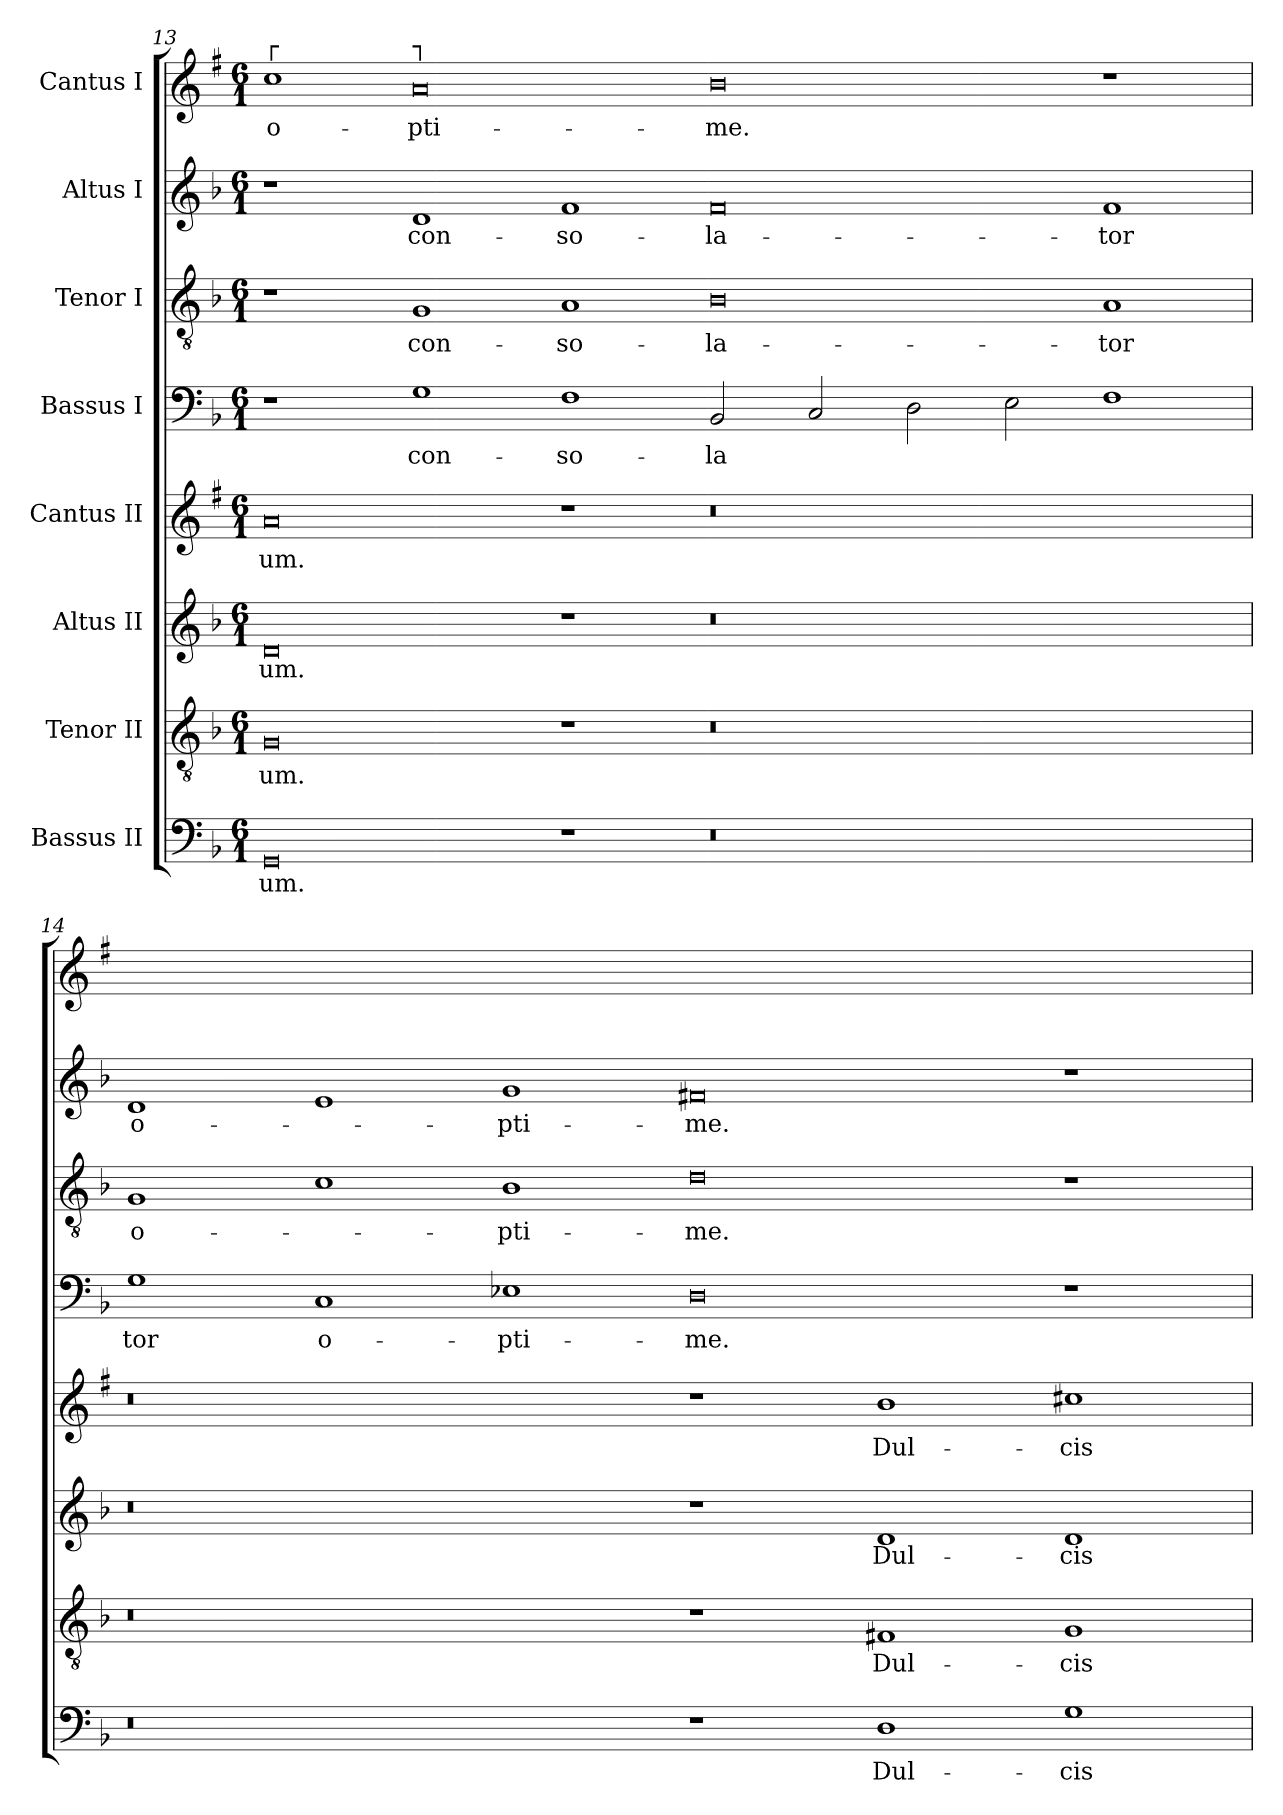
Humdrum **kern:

**kern	**text	**kern	**text	**kern	**text	**kern	**text	**kern	**text	**kern	**text	**kern	**text	**kern	**text
*part8	*part8	*part7	*part7	*part6	*part6	*part5	*part5	*part4	*part4	*part3	*part3	*part2	*part2	*part1	*part1
*staff8	*staff8	*staff7	*staff7	*staff6	*staff6	*staff5	*staff5	*staff4	*staff4	*staff3	*staff3	*staff2	*staff2	*staff1	*staff1
*I"Bassus II	*	*I"Tenor II	*	*I"Altus II	*	*I"Cantus II	*	*I"Bassus I	*	*I"Tenor I	*	*I"Altus I	*	*I"Cantus I	*
!!LO:LB:g=z
*clefF4	*	*clefGv2	*	*clefG2	*	*clefG2	*	*clefF4	*	*clefGv2	*	*clefG2	*	*clefG2	*
*	*	*	*	*	*	*ITrd1c2	*	*	*	*	*	*	*	*ITrd1c2	*
*k[b-]	*	*k[b-]	*	*k[b-]	*	*k[b-]	*	*k[b-]	*	*k[b-]	*	*k[b-]	*	*k[b-]	*
*F:	*	*F:	*	*F:	*	*F:	*	*F:	*	*F:	*	*F:	*	*F:	*
*M6/1	*	*M6/1	*	*M6/1	*	*M6/1	*	*M6/1	*	*M6/1	*	*M6/1	*	*M6/1	*
=13	=13	=13	=13	=13	=13	=13	=13	=13	=13	=13	=13	=13	=13	=13	=13
!	!	!	!	!	!	!	!	!	!	!	!	!	!	!LO:TX:a:t=┌	!
!	!LO:LY:b	!	!LO:LY:b	!	!LO:LY:b	!	!LO:LY:b	!	!	!	!	!	!	!	!LO:LY:b
0GG	-um.	0G	-um.	0d	-um.	0g	-um.	1r	.	1r	.	1r	.	1b-	o-
!	!	!	!	!	!	!	!	!	!	!	!	!	!	!LO:TX:a:t=┐	!
!	!	!	!	!	!	!	!	!	!LO:LY:b	!	!LO:LY:b	!	!LO:LY:b	!	!LO:LY:b
.	.	.	.	.	.	.	.	1G	con-	1G	con-	1d	con-	0g	-pti-
!	!	!	!	!	!	!	!	!	!LO:LY:b	!	!LO:LY:b	!	!LO:LY:b	!	!
1r	.	1r	.	1r	.	1r	.	1F	-so-	1A	-so-	1f	-so-	.	.
!	!	!	!	!	!	!	!	!	!LO:LY:b	!	!LO:LY:b	!	!LO:LY:b	!	!LO:LY:b
0.r	.	0.r	.	0.r	.	0.r	.	2BB-	-la	0B-	-la-	0f	-la-	0a	-me.
.	.	.	.	.	.	.	.	2C	.	.	.	.	.	.	.
.	.	.	.	.	.	.	.	2D	.	.	.	.	.	.	.
.	.	.	.	.	.	.	.	2E	.	.	.	.	.	.	.
!	!	!	!	!	!	!	!	!	!	!	!LO:LY:b	!	!LO:LY:b	!	!
.	.	.	.	.	.	.	.	1F	.	1A	-tor	1f	-tor	1r	.
=14	=14	=14	=14	=14	=14	=14	=14	=14	=14	=14	=14	=14	=14	=14	=14
!	!	!	!	!	!	!	!	!	!LO:LY:b	!	!LO:LY:b	!	!LO:LY:b	!	!
0.r	.	0.r	.	0.r	.	0.r	.	1G	tor	1G	o-	1d	o-	00.ryy	.
!	!	!	!	!	!	!	!	!	!LO:LY:b	!	!	!	!	!	!
.	.	.	.	.	.	.	.	1C	o-	1c	.	1e	.	.	.
!	!	!	!	!	!	!	!	!	!LO:LY:b	!	!LO:LY:b	!	!LO:LY:b	!	!
.	.	.	.	.	.	.	.	1E-X	-pti-	1B-	-pti-	1g	-pti-	.	.
!	!	!	!	!	!	!	!	!	!LO:LY:b	!	!LO:LY:b	!	!LO:LY:b	!	!
1r	.	1r	.	1r	.	1r	.	0D	-me.	0d	-me.	0f#X	-me.	.	.
!	!LO:LY:b	!	!LO:LY:b	!	!LO:LY:b	!	!LO:LY:b	!	!	!	!	!	!	!	!
1D	Dul-	1F#X	Dul-	1d	Dul-	1a	Dul-	.	.	.	.	.	.	.	.
!	!LO:LY:b	!	!LO:LY:b	!	!LO:LY:b	!	!LO:LY:b	!	!	!	!	!	!	!	!
1G	-cis	1G	-cis	1d	-cis	1bn	-cis	1r	.	1r	.	1r	.	.	.
=	=	=	=	=	=	=	=	=	=	=	=	=	=	=	=
*-	*-	*-	*-	*-	*-	*-	*-	*-	*-	*-	*-	*-	*-	*-	*-
